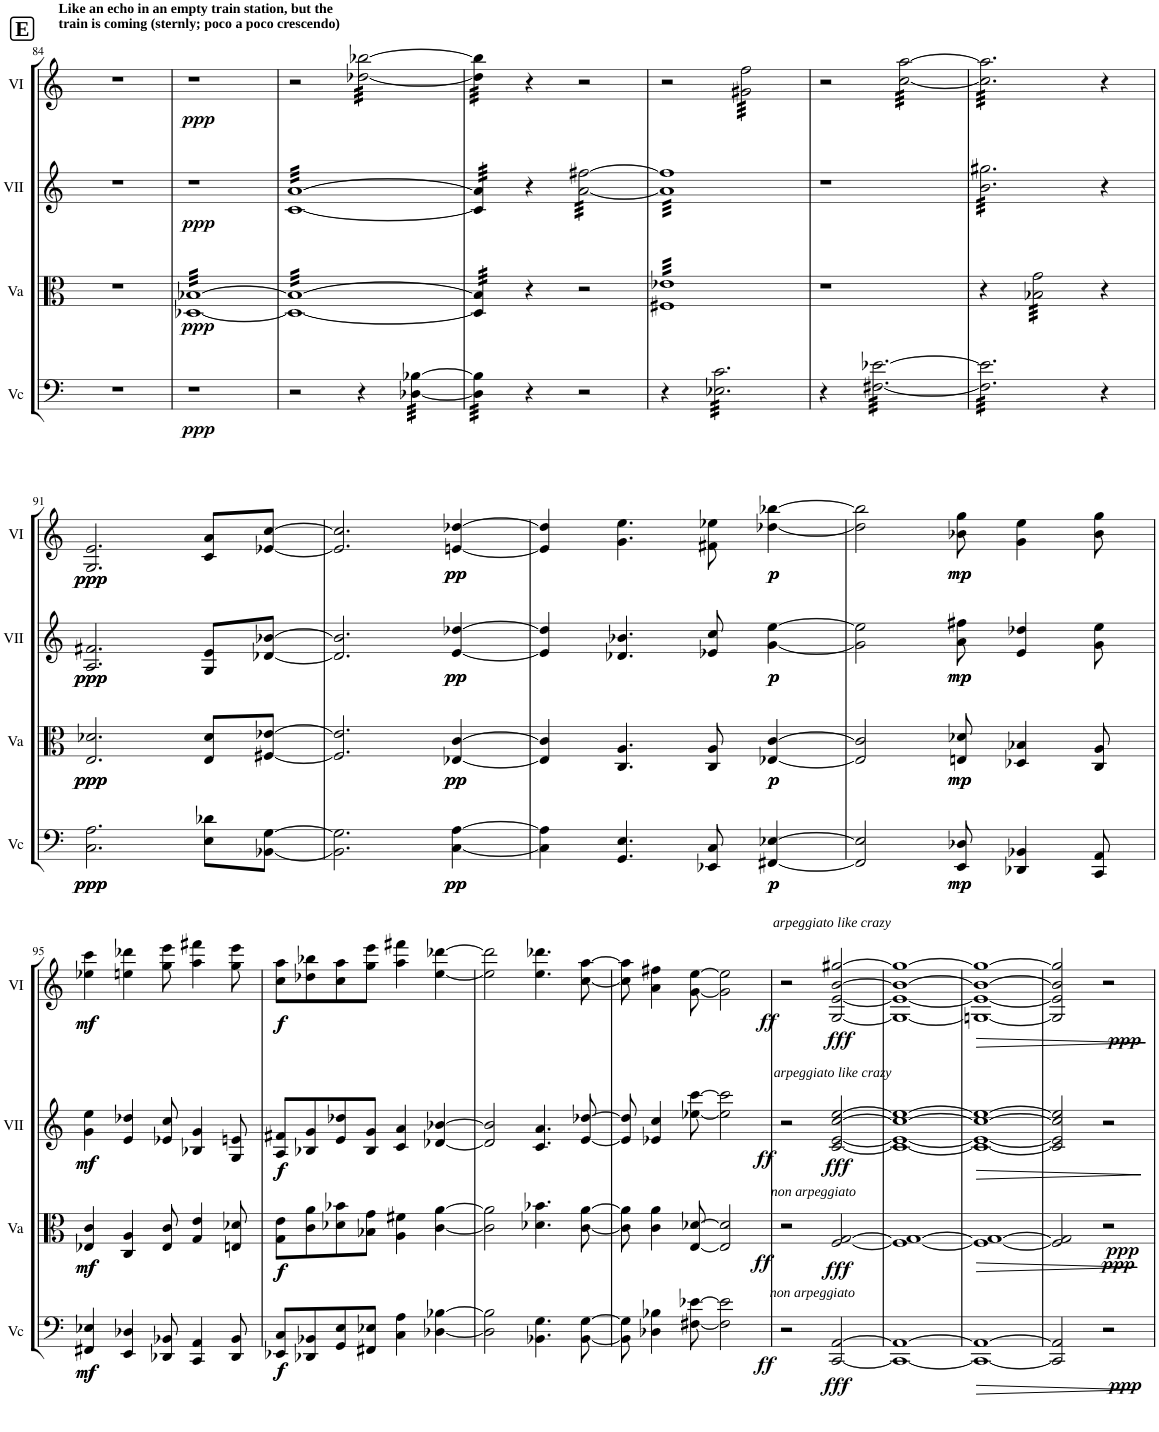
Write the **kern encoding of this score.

**kern	**dynam	**kern	**dynam	**kern	**dynam	**kern	**dynam
*part4	*part4	*part3	*part3	*part2	*part2	*part1	*part1
*staff4	*staff4	*staff3	*staff3	*staff2	*staff2	*staff1	*staff1
*I"Vc	*	*I"Va	*	*I"VII	*	*I"VI	*
*I'Vc	*	*I'Va	*	*I'VII	*	*I'VI	*
!!LO:PB:g=z
*clefF4	*	*clefC3	*	*clefG2	*	*clefG2	*
*k[]	*	*k[]	*	*k[]	*	*k[]	*
*M4/4	*	*M4/4	*	*M4/4	*	*M4/4	*
=84	=84	=84	=84	=84	=84	=84	=84
1r	.	1r	.	1r	.	1r	.
!!LO:REH:place=s1:a:B:cj:fs=14.284:t=E
=85	=85	=85	=85	=85	=85	=85	=85
!	!	!	!	!	!	!LO:TX:a:B:t=Like an echo in an empty train station, but the	!
!	!	!	!	!	!	!LO:TX:a:t=train is coming (sternly; poco a poco crescendo)	!
!	!LO:DY:b	!	!LO:DY:b	!	!LO:DY:b	!	!LO:DY:b
*	*	*tremolo	*	*	*	*	*
1r	ppp	[32D-X [32B-XLLL	ppp	1r	ppp	1r	ppp
.	.	32D-X 32B-X	.	.	.	.	.
.	.	32D-X 32B-X	.	.	.	.	.
.	.	32D-X 32B-X	.	.	.	.	.
.	.	32D-X 32B-X	.	.	.	.	.
.	.	32D-X 32B-X	.	.	.	.	.
.	.	32D-X 32B-X	.	.	.	.	.
.	.	32D-X 32B-X	.	.	.	.	.
.	.	32D-X 32B-X	.	.	.	.	.
.	.	32D-X 32B-X	.	.	.	.	.
.	.	32D-X 32B-X	.	.	.	.	.
.	.	32D-X 32B-X	.	.	.	.	.
.	.	32D-X 32B-X	.	.	.	.	.
.	.	32D-X 32B-X	.	.	.	.	.
.	.	32D-X 32B-X	.	.	.	.	.
.	.	32D-X 32B-X	.	.	.	.	.
.	.	32D-X 32B-X	.	.	.	.	.
.	.	32D-X 32B-X	.	.	.	.	.
.	.	32D-X 32B-X	.	.	.	.	.
.	.	32D-X 32B-X	.	.	.	.	.
.	.	32D-X 32B-X	.	.	.	.	.
.	.	32D-X 32B-X	.	.	.	.	.
.	.	32D-X 32B-X	.	.	.	.	.
.	.	32D-X 32B-X	.	.	.	.	.
.	.	32D-X 32B-X	.	.	.	.	.
.	.	32D-X 32B-X	.	.	.	.	.
.	.	32D-X 32B-X	.	.	.	.	.
.	.	32D-X 32B-X	.	.	.	.	.
.	.	32D-X 32B-X	.	.	.	.	.
.	.	32D-X 32B-X	.	.	.	.	.
.	.	32D-X 32B-X	.	.	.	.	.
.	.	32D-X 32B-XJJJ	.	.	.	.	.
=86	=86	=86	=86	=86	=86	=86	=86
*	*	*	*	*tremolo	*	*	*
2r	.	32D- 32B-LLL	.	[32c [32aLLL	.	2r	.
.	.	32D- 32B-	.	32c 32a	.	.	.
.	.	32D- 32B-	.	32c 32a	.	.	.
.	.	32D- 32B-	.	32c 32a	.	.	.
.	.	32D- 32B-	.	32c 32a	.	.	.
.	.	32D- 32B-	.	32c 32a	.	.	.
.	.	32D- 32B-	.	32c 32a	.	.	.
.	.	32D- 32B-	.	32c 32a	.	.	.
.	.	32D- 32B-	.	32c 32a	.	.	.
.	.	32D- 32B-	.	32c 32a	.	.	.
.	.	32D- 32B-	.	32c 32a	.	.	.
.	.	32D- 32B-	.	32c 32a	.	.	.
.	.	32D- 32B-	.	32c 32a	.	.	.
.	.	32D- 32B-	.	32c 32a	.	.	.
.	.	32D- 32B-	.	32c 32a	.	.	.
.	.	32D- 32B-	.	32c 32a	.	.	.
*	*	*	*	*	*	*tremolo	*
4r	.	32D- 32B-	.	32c 32a	.	[32dd-X\ [32bb-X\LLL	.
.	.	32D- 32B-	.	32c 32a	.	32dd-X\ 32bb-X\	.
.	.	32D- 32B-	.	32c 32a	.	32dd-X\ 32bb-X\	.
.	.	32D- 32B-	.	32c 32a	.	32dd-X\ 32bb-X\	.
.	.	32D- 32B-	.	32c 32a	.	32dd-X\ 32bb-X\	.
.	.	32D- 32B-	.	32c 32a	.	32dd-X\ 32bb-X\	.
.	.	32D- 32B-	.	32c 32a	.	32dd-X\ 32bb-X\	.
.	.	32D- 32B-	.	32c 32a	.	32dd-X\ 32bb-X\	.
*tremolo	*	*	*	*	*	*	*
[32D-X\ [32B-X\LLL	.	32D- 32B-	.	32c 32a	.	32dd-X\ 32bb-X\	.
32D-X\ 32B-X\	.	32D- 32B-	.	32c 32a	.	32dd-X\ 32bb-X\	.
32D-X\ 32B-X\	.	32D- 32B-	.	32c 32a	.	32dd-X\ 32bb-X\	.
32D-X\ 32B-X\	.	32D- 32B-	.	32c 32a	.	32dd-X\ 32bb-X\	.
32D-X\ 32B-X\	.	32D- 32B-	.	32c 32a	.	32dd-X\ 32bb-X\	.
32D-X\ 32B-X\	.	32D- 32B-	.	32c 32a	.	32dd-X\ 32bb-X\	.
32D-X\ 32B-X\	.	32D- 32B-	.	32c 32a	.	32dd-X\ 32bb-X\	.
32D-X\ 32B-X\JJJ	.	32D- 32B-JJJ	.	32c 32aJJJ	.	32dd-X\ 32bb-X\JJJ	.
=87	=87	=87	=87	=87	=87	=87	=87
32D-\] 32B-\]LLL	.	32D-/] 32B-/]LLL	.	32c/] 32a/]LLL	.	32dd-\] 32bb-\]LLL	.
32D-\ 32B-\	.	32D-/ 32B-/	.	32c/ 32a/	.	32dd-\ 32bb-\	.
32D-\ 32B-\	.	32D-/ 32B-/	.	32c/ 32a/	.	32dd-\ 32bb-\	.
32D-\ 32B-\	.	32D-/ 32B-/	.	32c/ 32a/	.	32dd-\ 32bb-\	.
32D-\ 32B-\	.	32D-/ 32B-/	.	32c/ 32a/	.	32dd-\ 32bb-\	.
32D-\ 32B-\	.	32D-/ 32B-/	.	32c/ 32a/	.	32dd-\ 32bb-\	.
32D-\ 32B-\	.	32D-/ 32B-/	.	32c/ 32a/	.	32dd-\ 32bb-\	.
32D-\ 32B-\JJJ	.	32D-/ 32B-/JJJ	.	32c/ 32a/JJJ	.	32dd-\ 32bb-\JJJ	.
4r	.	4r	.	4r	.	4r	.
2r	.	2r	.	[32a\ [32ff#X\LLL	.	2r	.
.	.	.	.	32a\ 32ff#X\	.	.	.
.	.	.	.	32a\ 32ff#X\	.	.	.
.	.	.	.	32a\ 32ff#X\	.	.	.
.	.	.	.	32a\ 32ff#X\	.	.	.
.	.	.	.	32a\ 32ff#X\	.	.	.
.	.	.	.	32a\ 32ff#X\	.	.	.
.	.	.	.	32a\ 32ff#X\	.	.	.
.	.	.	.	32a\ 32ff#X\	.	.	.
.	.	.	.	32a\ 32ff#X\	.	.	.
.	.	.	.	32a\ 32ff#X\	.	.	.
.	.	.	.	32a\ 32ff#X\	.	.	.
.	.	.	.	32a\ 32ff#X\	.	.	.
.	.	.	.	32a\ 32ff#X\	.	.	.
.	.	.	.	32a\ 32ff#X\	.	.	.
.	.	.	.	32a\ 32ff#X\JJJ	.	.	.
=88	=88	=88	=88	=88	=88	=88	=88
4r	.	32F#X 32e-XLLL	.	32a] 32ff#]LLL	.	2r	.
.	.	32F#X 32e-X	.	32a 32ff#	.	.	.
.	.	32F#X 32e-X	.	32a 32ff#	.	.	.
.	.	32F#X 32e-X	.	32a 32ff#	.	.	.
.	.	32F#X 32e-X	.	32a 32ff#	.	.	.
.	.	32F#X 32e-X	.	32a 32ff#	.	.	.
.	.	32F#X 32e-X	.	32a 32ff#	.	.	.
.	.	32F#X 32e-X	.	32a 32ff#	.	.	.
32E-X\ 32c\LLL	.	32F#X 32e-X	.	32a 32ff#	.	.	.
32E-X\ 32c\	.	32F#X 32e-X	.	32a 32ff#	.	.	.
32E-X\ 32c\	.	32F#X 32e-X	.	32a 32ff#	.	.	.
32E-X\ 32c\	.	32F#X 32e-X	.	32a 32ff#	.	.	.
32E-X\ 32c\	.	32F#X 32e-X	.	32a 32ff#	.	.	.
32E-X\ 32c\	.	32F#X 32e-X	.	32a 32ff#	.	.	.
32E-X\ 32c\	.	32F#X 32e-X	.	32a 32ff#	.	.	.
32E-X\ 32c\	.	32F#X 32e-X	.	32a 32ff#	.	.	.
32E-X\ 32c\	.	32F#X 32e-X	.	32a 32ff#	.	32g#X\ 32ff\LLL	.
32E-X\ 32c\	.	32F#X 32e-X	.	32a 32ff#	.	32g#X\ 32ff\	.
32E-X\ 32c\	.	32F#X 32e-X	.	32a 32ff#	.	32g#X\ 32ff\	.
32E-X\ 32c\	.	32F#X 32e-X	.	32a 32ff#	.	32g#X\ 32ff\	.
32E-X\ 32c\	.	32F#X 32e-X	.	32a 32ff#	.	32g#X\ 32ff\	.
32E-X\ 32c\	.	32F#X 32e-X	.	32a 32ff#	.	32g#X\ 32ff\	.
32E-X\ 32c\	.	32F#X 32e-X	.	32a 32ff#	.	32g#X\ 32ff\	.
32E-X\ 32c\	.	32F#X 32e-X	.	32a 32ff#	.	32g#X\ 32ff\	.
32E-X\ 32c\	.	32F#X 32e-X	.	32a 32ff#	.	32g#X\ 32ff\	.
32E-X\ 32c\	.	32F#X 32e-X	.	32a 32ff#	.	32g#X\ 32ff\	.
32E-X\ 32c\	.	32F#X 32e-X	.	32a 32ff#	.	32g#X\ 32ff\	.
32E-X\ 32c\	.	32F#X 32e-X	.	32a 32ff#	.	32g#X\ 32ff\	.
32E-X\ 32c\	.	32F#X 32e-X	.	32a 32ff#	.	32g#X\ 32ff\	.
32E-X\ 32c\	.	32F#X 32e-X	.	32a 32ff#	.	32g#X\ 32ff\	.
32E-X\ 32c\	.	32F#X 32e-X	.	32a 32ff#	.	32g#X\ 32ff\	.
32E-X\ 32c\JJJ	.	32F#X 32e-XJJJ	.	32a 32ff#JJJ	.	32g#X\ 32ff\JJJ	.
=89	=89	=89	=89	=89	=89	=89	=89
4r	.	1r	.	1r	.	2r	.
[32F#X\ [32e-X\LLL	.	.	.	.	.	.	.
32F#X\ 32e-X\	.	.	.	.	.	.	.
32F#X\ 32e-X\	.	.	.	.	.	.	.
32F#X\ 32e-X\	.	.	.	.	.	.	.
32F#X\ 32e-X\	.	.	.	.	.	.	.
32F#X\ 32e-X\	.	.	.	.	.	.	.
32F#X\ 32e-X\	.	.	.	.	.	.	.
32F#X\ 32e-X\	.	.	.	.	.	.	.
32F#X\ 32e-X\	.	.	.	.	.	[32cc\ [32aa\LLL	.
32F#X\ 32e-X\	.	.	.	.	.	32cc\ 32aa\	.
32F#X\ 32e-X\	.	.	.	.	.	32cc\ 32aa\	.
32F#X\ 32e-X\	.	.	.	.	.	32cc\ 32aa\	.
32F#X\ 32e-X\	.	.	.	.	.	32cc\ 32aa\	.
32F#X\ 32e-X\	.	.	.	.	.	32cc\ 32aa\	.
32F#X\ 32e-X\	.	.	.	.	.	32cc\ 32aa\	.
32F#X\ 32e-X\	.	.	.	.	.	32cc\ 32aa\	.
32F#X\ 32e-X\	.	.	.	.	.	32cc\ 32aa\	.
32F#X\ 32e-X\	.	.	.	.	.	32cc\ 32aa\	.
32F#X\ 32e-X\	.	.	.	.	.	32cc\ 32aa\	.
32F#X\ 32e-X\	.	.	.	.	.	32cc\ 32aa\	.
32F#X\ 32e-X\	.	.	.	.	.	32cc\ 32aa\	.
32F#X\ 32e-X\	.	.	.	.	.	32cc\ 32aa\	.
32F#X\ 32e-X\	.	.	.	.	.	32cc\ 32aa\	.
32F#X\ 32e-X\JJJ	.	.	.	.	.	32cc\ 32aa\JJJ	.
=90	=90	=90	=90	=90	=90	=90	=90
32F#\] 32e-\]LLL	.	4r	.	32b\ 32gg#X\LLL	.	32cc\] 32aa\]LLL	.
32F#\ 32e-\	.	.	.	32b\ 32gg#X\	.	32cc\ 32aa\	.
32F#\ 32e-\	.	.	.	32b\ 32gg#X\	.	32cc\ 32aa\	.
32F#\ 32e-\	.	.	.	32b\ 32gg#X\	.	32cc\ 32aa\	.
32F#\ 32e-\	.	.	.	32b\ 32gg#X\	.	32cc\ 32aa\	.
32F#\ 32e-\	.	.	.	32b\ 32gg#X\	.	32cc\ 32aa\	.
32F#\ 32e-\	.	.	.	32b\ 32gg#X\	.	32cc\ 32aa\	.
32F#\ 32e-\	.	.	.	32b\ 32gg#X\	.	32cc\ 32aa\	.
32F#\ 32e-\	.	32B-X\ 32g\LLL	.	32b\ 32gg#X\	.	32cc\ 32aa\	.
32F#\ 32e-\	.	32B-X\ 32g\	.	32b\ 32gg#X\	.	32cc\ 32aa\	.
32F#\ 32e-\	.	32B-X\ 32g\	.	32b\ 32gg#X\	.	32cc\ 32aa\	.
32F#\ 32e-\	.	32B-X\ 32g\	.	32b\ 32gg#X\	.	32cc\ 32aa\	.
32F#\ 32e-\	.	32B-X\ 32g\	.	32b\ 32gg#X\	.	32cc\ 32aa\	.
32F#\ 32e-\	.	32B-X\ 32g\	.	32b\ 32gg#X\	.	32cc\ 32aa\	.
32F#\ 32e-\	.	32B-X\ 32g\	.	32b\ 32gg#X\	.	32cc\ 32aa\	.
32F#\ 32e-\	.	32B-X\ 32g\	.	32b\ 32gg#X\	.	32cc\ 32aa\	.
32F#\ 32e-\	.	32B-X\ 32g\	.	32b\ 32gg#X\	.	32cc\ 32aa\	.
32F#\ 32e-\	.	32B-X\ 32g\	.	32b\ 32gg#X\	.	32cc\ 32aa\	.
32F#\ 32e-\	.	32B-X\ 32g\	.	32b\ 32gg#X\	.	32cc\ 32aa\	.
32F#\ 32e-\	.	32B-X\ 32g\	.	32b\ 32gg#X\	.	32cc\ 32aa\	.
32F#\ 32e-\	.	32B-X\ 32g\	.	32b\ 32gg#X\	.	32cc\ 32aa\	.
32F#\ 32e-\	.	32B-X\ 32g\	.	32b\ 32gg#X\	.	32cc\ 32aa\	.
32F#\ 32e-\	.	32B-X\ 32g\	.	32b\ 32gg#X\	.	32cc\ 32aa\	.
32F#\ 32e-\JJJ	.	32B-X\ 32g\JJJ	.	32b\ 32gg#X\JJJ	.	32cc\ 32aa\JJJ	.
*	*	*	*	*	*	*Xtremolo	*
*	*	*	*	*Xtremolo	*	*	*
*	*	*Xtremolo	*	*	*	*	*
*Xtremolo	*	*	*	*	*	*	*
4r	.	4r	.	4r	.	4r	.
!!LO:LB:g=z
=91	=91	=91	=91	=91	=91	=91	=91
!	!LO:DY:b	!	!	!	!	!	!
!	!LO:DY:n=1:b	!	!LO:DY:b	!	!	!	!
!	!	!	!LO:DY:n=1:b	!	!LO:DY:b	!	!
!	!	!	!	!	!LO:DY:n=1:b	!	!LO:DY:b
!	!	!	!	!	!	!	!LO:DY:n=1:b
2.C\ 2.A\	ppp ppp	2.E/ 2.d-X/	ppp ppp	2.A/ 2.f#X/	ppp ppp	2.G/ 2.e/	ppp ppp
8E\ 8d-X\L	.	8E/ 8d-/L	.	8G/ 8e/L	.	8c/ 8a/L	.
[8BB-X\ [8G\J	.	[8F#X/ [8e-X/J	.	[8d-X/ [8b-X/J	.	[8e-X/ [8cc/J	.
=92	=92	=92	=92	=92	=92	=92	=92
2.BB-\] 2.G\]	.	2.F#/] 2.e-/]	.	2.d-/] 2.b-/]	.	2.e-/] 2.cc/]	.
!	!LO:DY:b	!	!	!	!	!	!
!	!LO:DY:n=1:b	!	!LO:DY:b	!	!	!	!
!	!	!	!LO:DY:n=1:b	!	!LO:DY:b	!	!
!	!	!	!	!	!LO:DY:n=1:b	!	!LO:DY:b
!	!	!	!	!	!	!	!LO:DY:n=1:b
[4C\ [4A\	pp pp	[4E-X/ [4c/	pp pp	[4e/ [4dd-X/	pp pp	[4en/ [4dd-X/	pp pp
=93	=93	=93	=93	=93	=93	=93	=93
4C\] 4A\]	.	4E-/] 4c/]	.	4e/] 4dd-/]	.	4e/] 4dd-/]	.
4.GG/ 4.E/	.	4.C/ 4.A/	.	4.d-X/ 4.b-X/	.	4.g\ 4.ee\	.
8EE-X/ 8C/	.	8C/ 8A/	.	8e-X/ 8cc/	.	8f#X\ 8ee-X\	.
!	!LO:DY:b	!	!	!	!	!	!
!	!LO:DY:n=1:b	!	!LO:DY:b	!	!	!	!
!	!	!	!LO:DY:n=1:b	!	!LO:DY:b	!	!
!	!	!	!	!	!LO:DY:n=1:b	!	!LO:DY:b
!	!	!	!	!	!	!	!LO:DY:n=1:b
[4FF#X/ [4E-X/	p p	[4E-X/ [4c/	p p	[4g\ [4ee\	p p	[4dd-X\ [4bb-X\	p p
=94	=94	=94	=94	=94	=94	=94	=94
2FF#/] 2E-/]	.	2E-/] 2c/]	.	2g\] 2ee\]	.	2dd-\] 2bb-\]	.
!	!LO:DY:b	!	!	!	!	!	!
!	!LO:DY:n=1:b	!	!LO:DY:b	!	!	!	!
!	!	!	!LO:DY:n=1:b	!	!LO:DY:b	!	!
!	!	!	!	!	!LO:DY:n=1:b	!	!LO:DY:b
!	!	!	!	!	!	!	!LO:DY:n=1:b
8EE/ 8D-X/	mp mp	8En/ 8d-X/	mp mp	8a\ 8ff#X\	mp mp	8b-X\ 8gg\	mp mp
4DD-X/ 4BB-X/	.	4D-X/ 4B-X/	.	4e/ 4dd-X/	.	4g\ 4ee\	.
8CC/ 8AA/	.	8C/ 8A/	.	8g\ 8ee\	.	8b-\ 8gg\	.
!!LO:LB:g=z
=95	=95	=95	=95	=95	=95	=95	=95
!	!LO:DY:b	!	!	!	!	!	!
!	!LO:DY:n=1:b	!	!LO:DY:b	!	!	!	!
!	!	!	!LO:DY:n=1:b	!	!LO:DY:b	!	!
!	!	!	!	!	!LO:DY:n=1:b	!	!LO:DY:b
!	!	!	!	!	!	!	!LO:DY:n=1:b
4FF#X/ 4E-X/	mf mf	4E-X/ 4c/	mf mf	4g\ 4ee\	mf mf	4ee-X\ 4ccc\	mf mf
4EE/ 4D-X/	.	4C/ 4A/	.	4e/ 4dd-X/	.	4een\ 4ddd-X\	.
8DD-X/ 8BB-X/	.	8E-/ 8c/	.	8e-X/ 8cc/	.	8gg\ 8eee\	.
4CC/ 4AA/	.	4G/ 4e/	.	4B-X/ 4g/	.	4aa\ 4fff#X\	.
8DD-/ 8BB-/	.	8En/ 8d-X/	.	8G/ 8en/	.	8gg\ 8eee\	.
=96	=96	=96	=96	=96	=96	=96	=96
!	!LO:DY:b	!	!	!	!	!	!
!	!LO:DY:n=1:b	!	!LO:DY:b	!	!	!	!
!	!	!	!LO:DY:n=1:b	!	!LO:DY:b	!	!
!	!	!	!	!	!LO:DY:n=1:b	!	!LO:DY:b
!	!	!	!	!	!	!	!LO:DY:n=1:b
8EE-X/ 8C/L	f f	8G\ 8e\L	f f	8A/ 8f#X/L	f f	8cc\ 8aa\L	f f
8DD-X/ 8BB-X/	.	8c\ 8a\	.	8B-X/ 8g/	.	8dd-X\ 8bb-X\	.
8GG/ 8E/	.	8d-X\ 8b-X\	.	8e/ 8dd-X/	.	8cc\ 8aa\	.
8FF#X/ 8E-X/J	.	8B-X\ 8g\J	.	8B-/ 8g/J	.	8gg\ 8eee\J	.
4C\ 4A\	.	4A\ 4f#X\	.	4c/ 4a/	.	4aa\ 4fff#X\	.
[4D-X\ [4B-X\	.	[4c\ [4a\	.	[4d-X/ [4b-X/	.	[4ee\ [4ddd-X\	.
=97	=97	=97	=97	=97	=97	=97	=97
2D-\] 2B-\]	.	2c\] 2a\]	.	2d-/] 2b-/]	.	2ee\] 2ddd-\]	.
4.BB-X\ 4.G\	.	4.d-X\ 4.b-X\	.	4.c/ 4.a/	.	4.ee\ 4.ddd-X\	.
[8BB-\ [8G\	.	[8c\ [8a\	.	[8e/ [8dd-X/	.	[8cc\ [8aa\	.
=98	=98	=98	=98	=98	=98	=98	=98
8BB-\] 8G\]	.	8c\] 8a\]	.	8e/] 8dd-/]	.	8cc\] 8aa\]	.
4D-X\ 4B-X\	.	4c\ 4a\	.	4e-X/ 4cc/	.	4a\ 4ff#X\	.
[8F#X\ [8e-X\	.	[8E/ [8d-X/	.	[8ee-X\ [8ccc\	.	[8g\ [8ee\	.
!	!LO:DY:b	!	!LO:DY:b	!	!LO:DY:b	!	!LO:DY:b
2F#\] 2e-\]	ff	2E/] 2d-/]	ff	2ee-\] 2ccc\]	ff	2g\] 2ee\]	ff
=99	=99	=99	=99	=99	=99	=99	=99
2r	.	2r	.	2r	.	2r	.
!	!LO:DY:b	!	!LO:DY:b	!	!LO:DY:b	!	!LO:DY:b
[2CC/ [2AA/	fff	[2F/ [2G/	fff	[2c/ [2e/ [2cc/ [2ee/	fff	[2G/ [2e/ [2b/ [2gg#X/	fff
=100	=100	=100	=100	=100	=100	=100	=100
1CC_ 1AA_	.	1F_ 1G_	.	1c_ 1e_ 1cc_ 1ee_	.	1G_ 1e_ 1b_ 1gg#_	.
=101	=101	=101	=101	=101	=101	=101	=101
!	!	!	!	!	!	!LO:TX:a:i:t=arpeggiato like crazy	!
!	!	!	!	!LO:TX:a:i:t=arpeggiato like crazy	!	!	!
!	!	!LO:TX:a:i:t=non arpeggiato	!	!	!	!	!
!LO:TX:a:i:t=non arpeggiato	!	!	!	!	!	!	!
!	!LO:HP:b	!	!LO:HP:b	!	!LO:HP:b	!	!LO:HP:b
1CC_ 1AA_	>	1F_ 1G_	>	1c_ 1e_ 1cc_ 1ee_	>	1Gn_ 1e_ 1b_ 1gg#_	>
.	]	.	]	.	]	.	]
=102	=102	=102	=102	=102	=102	=102	=102
2CC/] 2AA/]	.	2F/] 2G/]	.	2c/] 2e/] 2cc/] 2ee/]	.	2G/] 2e/] 2b/] 2gg#/]	.
!	!LO:DY:b	!	!LO:DY:b	!	!	!	!
!	!	!	!LO:DY:n=1:b	!	!	!	!LO:DY:b
2r	ppp	2r	ppp ppp	2r	.	2r	ppp
=	=	=	=	=	=	=	=
*-	*-	*-	*-	*-	*-	*-	*-
